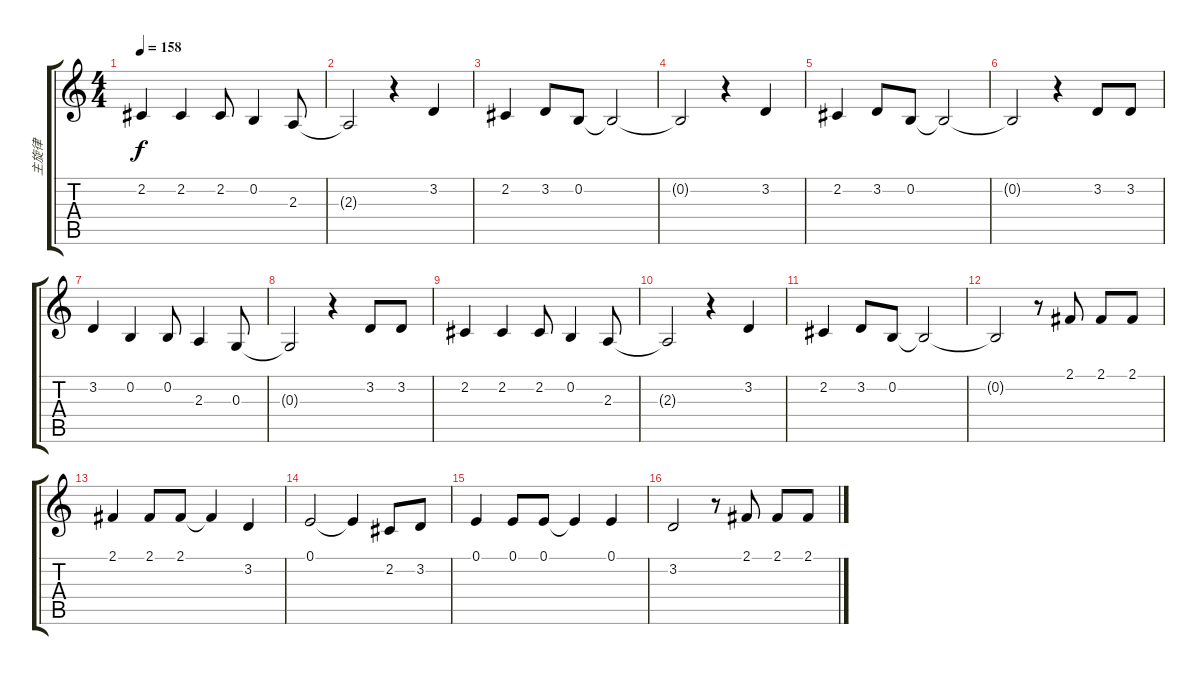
\track ("主旋律" "主旋律") {instrument tenorsax}
\staff {score tabs}
\tuning (E4 B3 G3 D3 A2 E2) {hide}
\ts (4 4)
\tempo 158
\clef g2
\ks c
2.2.4{dy f} 2.2.4 2.2.8 0.2.4 2.3.8 |
2.3{t}.2 r.4 3.2.4 |
2.2.4 3.2.8 0.2.8 0.2{t}.2 |
0.2{t}.2 r.4 3.2.4 |
2.2.4 3.2.8 0.2.8 0.2{t}.2 |
0.2{t}.2 r.4 3.2.8 3.2.8 |
3.2.4 0.2.4 0.2.8 2.3.4 0.3.8 |
0.3{t}.2 r.4 3.2.8 3.2.8 |
2.2.4 2.2.4 2.2.8 0.2.4 2.3.8 |
2.3{t}.2 r.4 3.2.4 |
2.2.4 3.2.8 0.2.8 0.2{t}.2 |
0.2{t}.2 r.8 2.1.8 2.1.8 2.1.8 |
2.1.4 2.1.8 2.1.8 2.1{t}.4 3.2.4 |
0.1.2 0.1{t}.4 2.2.8 3.2.8 |
0.1.4 0.1.8 0.1.8 0.1{t}.4 0.1.4 |
3.2.2 r.8 2.1.8 2.1.8 2.1.8
